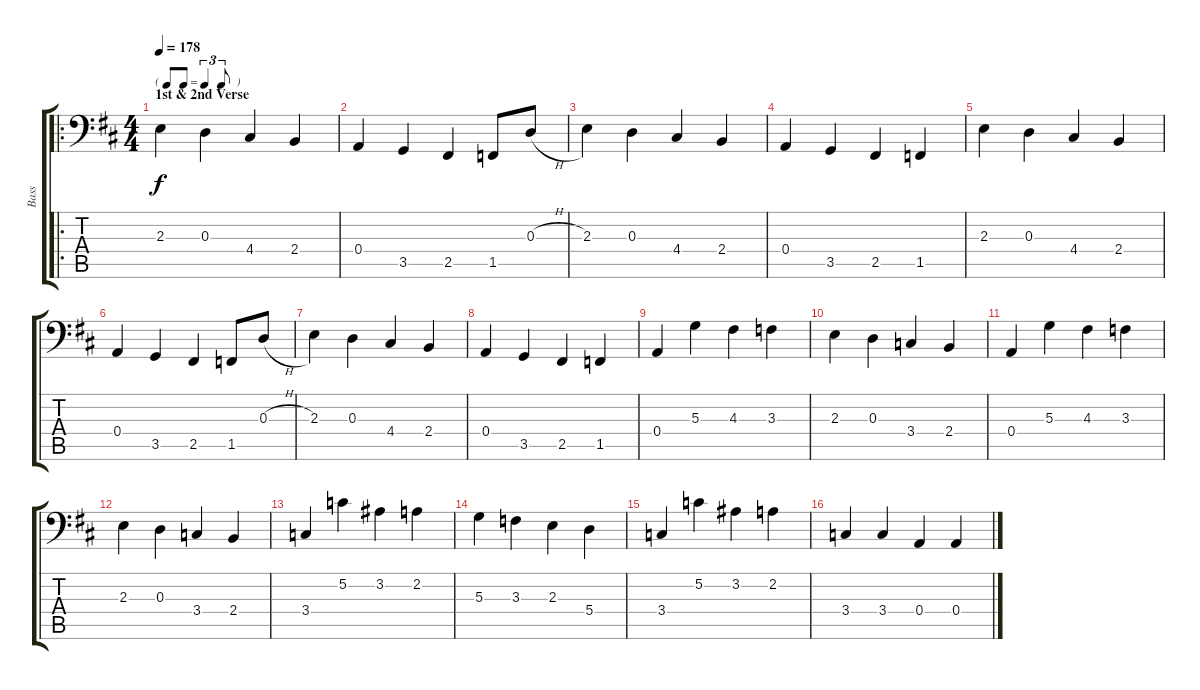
\track ("Bass" "Bass") {instrument electricbassfinger}
\staff {score tabs}
\tuning (C3 G2 D2 A1 E1 B0) {hide}
\ro
\ts (4 4)
\tf triplet8th
\section ("" "1st & 2nd Verse")
\tempo 178
\clef f4
\ks d
2.3.4{dy f} 0.3.4 4.4.4 2.4.4 |
0.4.4 3.5.4 2.5.4 1.5.8 0.3{h}.8 |
2.3.4 0.3.4 4.4.4 2.4.4 |
0.4.4 3.5.4 2.5.4 1.5.4 |
2.3.4 0.3.4 4.4.4 2.4.4 |
0.4.4 3.5.4 2.5.4 1.5.8 0.3{h}.8 |
2.3.4 0.3.4 4.4.4 2.4.4 |
0.4.4 3.5.4 2.5.4 1.5.4 |
0.4.4 5.3.4 4.3.4 3.3.4 |
2.3.4 0.3.4 3.4.4 2.4.4 |
0.4.4 5.3.4 4.3.4 3.3.4 |
2.3.4 0.3.4 3.4.4 2.4.4 |
3.4.4 5.2.4 3.2.4 2.2.4 |
5.3.4 3.3.4 2.3.4 5.4.4 |
3.4.4 5.2.4 3.2.4 2.2.4 |
3.4.4 3.4.4 0.4.4 0.4.4
